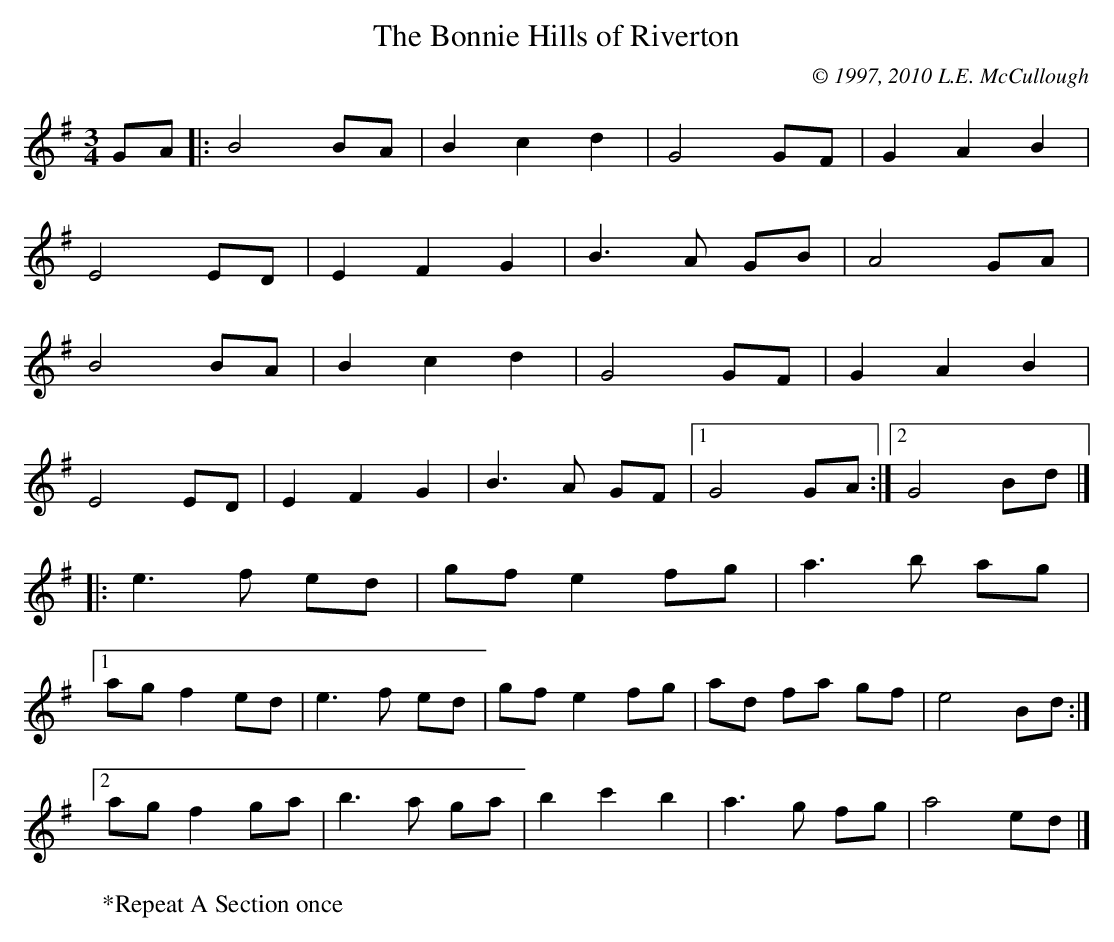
X:1
T:The Bonnie Hills of Riverton
C:© 1997, 2010 L.E. McCullough
M:3/4
L:1/8
K:G
GA|:B4 BA|B2 c2 d2|G4 GF|G2 A2 B2|
E4 ED|E2 F2 G2|B3A GB|A4 GA|
B4 BA|B2 c2 d2|G4 GF|G2 A2 B2|
E4 ED|E2 F2 G2|B3A GF|1 G4 GA:|2 G4 Bd|]
|:e3f ed|gf e2 fg|a3b ag|
[1 ag f2 ed|e3f ed|gf e2 fg|ad fa gf|e4 Bd:|
[2 ag f2 ga|b3a ga|b2 c'2 b2|a3g fg|a4 ed|]
W:*Repeat A Section once
W:
W:
W:
W:
